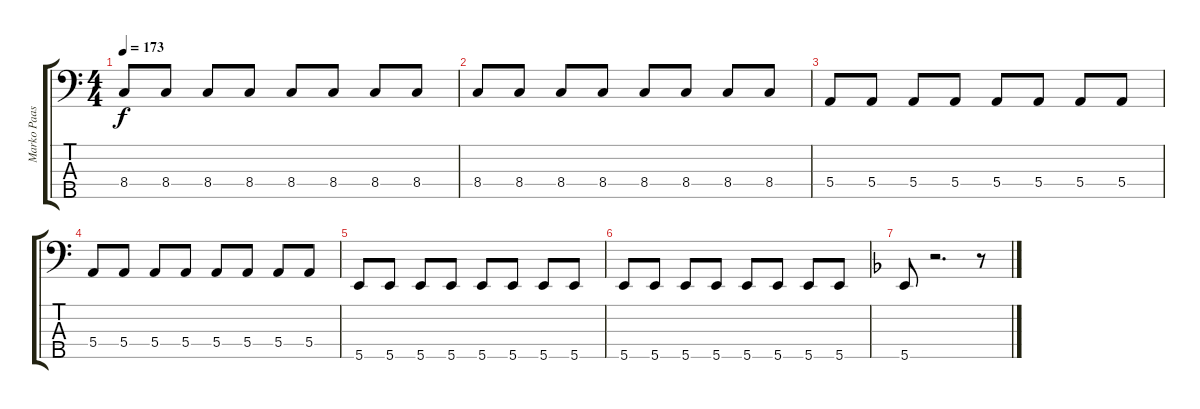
\track ("Marko Paasikoski - Bass" "Marko Paas") {instrument electricbasspick}
\staff {score tabs}
\tuning (Eb2 Ab2 A1 E1 B0) {hide}
\ts (4 4)
\tempo 173
\clef f4
\ks aminor
8.4.8{dy f} 8.4.8 8.4.8 8.4.8 8.4.8 8.4.8 8.4.8 8.4.8 |
8.4.8 8.4.8 8.4.8 8.4.8 8.4.8 8.4.8 8.4.8 8.4.8 |
5.4.8 5.4.8 5.4.8 5.4.8 5.4.8 5.4.8 5.4.8 5.4.8 |
5.4.8 5.4.8 5.4.8 5.4.8 5.4.8 5.4.8 5.4.8 5.4.8 |
5.5.8 5.5.8 5.5.8 5.5.8 5.5.8 5.5.8 5.5.8 5.5.8 |
5.5.8 5.5.8 5.5.8 5.5.8 5.5.8 5.5.8 5.5.8 5.5.8 |
\ks dminor
5.5.8 r.2{d} r.8
